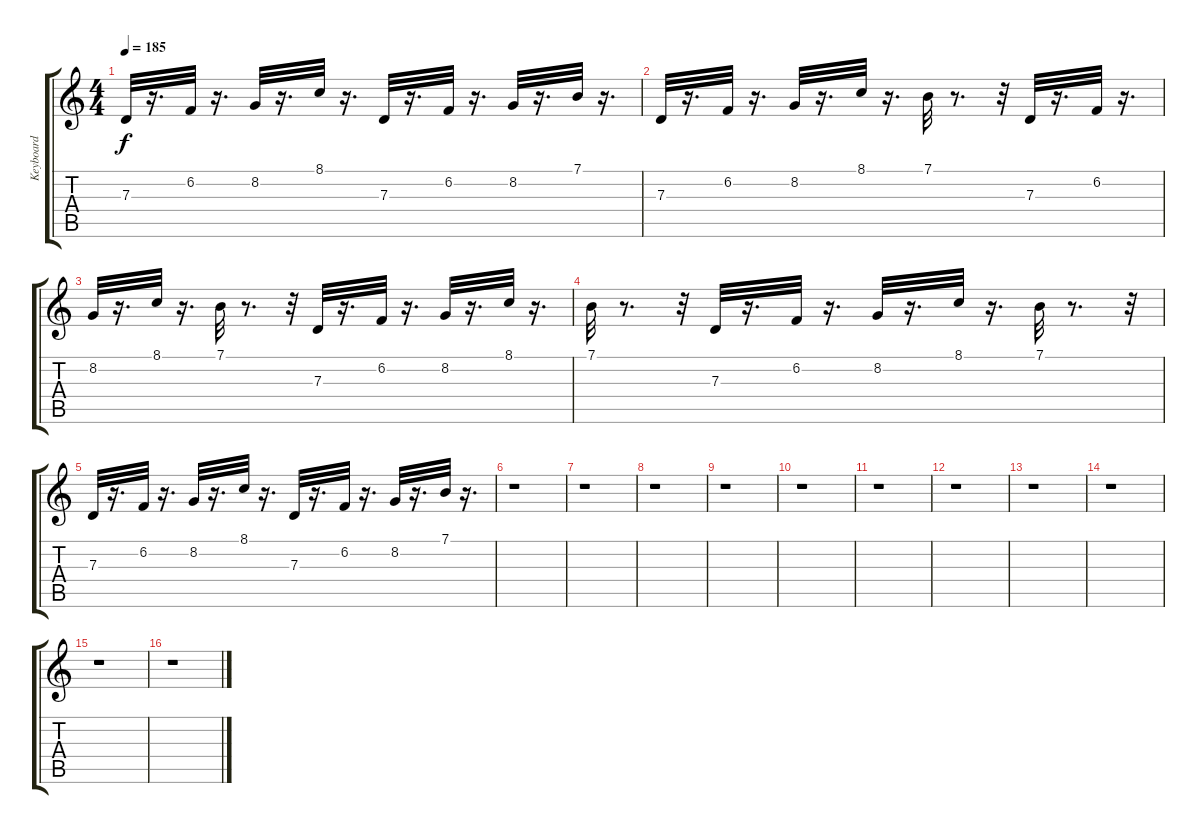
\track ("Keyboard" "Keyboard") {instrument brasssection}
\staff {score tabs}
\tuning (E4 B3 G3 D3 A2 E2) {hide}
\ts (4 4)
\tempo 185
\clef g2
\ks c
7.3.32{dy f} r.16{d} 6.2.32 r.16{d} 8.2.32 r.16{d} 8.1.32 r.16{d} 7.3.32 r.16{d} 6.2.32 r.16{d} 8.2.32 r.16{d} 7.1.32 r.16{d} |
7.3.32 r.16{d} 6.2.32 r.16{d} 8.2.32 r.16{d} 8.1.32 r.16{d} 7.1.32 r.8{d} r.32 7.3.32 r.16{d} 6.2.32 r.16{d} |
8.2.32 r.16{d} 8.1.32 r.16{d} 7.1.32 r.8{d} r.32 7.3.32 r.16{d} 6.2.32 r.16{d} 8.2.32 r.16{d} 8.1.32 r.16{d} |
7.1.32 r.8{d} r.32 7.3.32 r.16{d} 6.2.32 r.16{d} 8.2.32 r.16{d} 8.1.32 r.16{d} 7.1.32 r.8{d} r.32 |
7.3.32 r.16{d} 6.2.32 r.16{d} 8.2.32 r.16{d} 8.1.32 r.16{d} 7.3.32 r.16{d} 6.2.32 r.16{d} 8.2.32 r.16{d} 7.1.32 r.16{d} |
r.1 |
r.1 |
r.1 |
r.1 |
r.1 |
r.1 |
r.1 |
r.1 |
r.1 |
r.1 |
r.1
